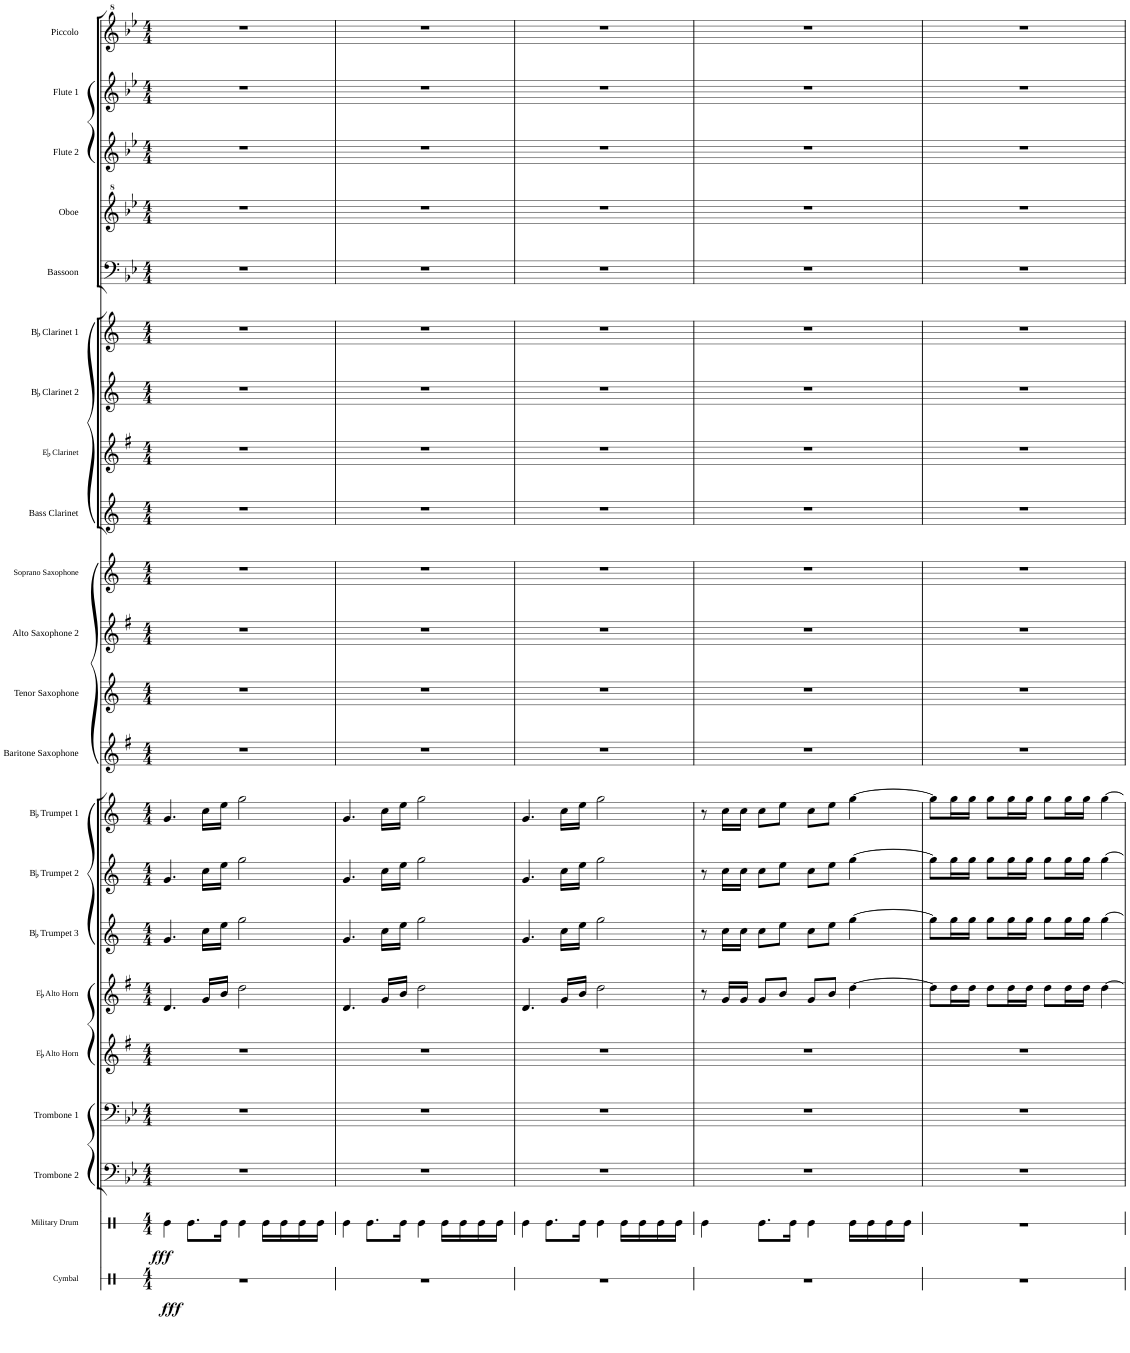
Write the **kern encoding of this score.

**kern	**dynam	**kern	**dynam	**kern	**kern	**kern	**kern	**kern	**kern	**kern	**kern	**kern	**kern	**kern	**kern	**kern	**kern	**kern	**kern	**kern	**kern	**kern	**kern
*part22	*part22	*part21	*part21	*part20	*part19	*part18	*part17	*part16	*part15	*part14	*part13	*part12	*part11	*part10	*part9	*part8	*part7	*part6	*part5	*part4	*part3	*part2	*part1
*staff22	*staff22	*staff21	*staff21	*staff20	*staff19	*staff18	*staff17	*staff16	*staff15	*staff14	*staff13	*staff12	*staff11	*staff10	*staff9	*staff8	*staff7	*staff6	*staff5	*staff4	*staff3	*staff2	*staff1
*I"Cymbal	*	*I"Military Drum	*	*I"Trombone 2	*I"Trombone 1	*I"EaccidentalFlat Alto Horn	*I"EaccidentalFlat Alto Horn	*I"BaccidentalFlat Trumpet 3	*I"BaccidentalFlat Trumpet 2	*I"BaccidentalFlat Trumpet 1	*I"Baritone Saxophone	*I"Tenor Saxophone	*I"Alto Saxophone 2	*I"Soprano Saxophone	*I"Bass Clarinet	*I"EaccidentalFlat Clarinet	*I"BaccidentalFlat Clarinet 2	*I"BaccidentalFlat Clarinet 1	*I"Bassoon	*I"Oboe	*I"Flute 2	*I"Flute 1	*I"Piccolo
*I'Cym.	*	*I'Mil. Dr.	*	*I'Trb. 2	*I'Trb. 1	*I'EaccidentalFlat A. Hn.	*I'EaccidentalFlat A. Hn.	*I'Tpt. 3	*I'Tpt. 2	*I'Tpt. 1	*I'Bar. Sax.	*I'T. Sax.	*I'A. Sax. 2	*I'S. Sax.	*I'B. Cl.	*I'EaccidentalFlat Cl.	*I'BaccidentalFlat Cl. 2	*I'BaccidentalFlat Cl. 1	*I'Bsn.	*I'Ob.	*I'Fl. 2	*I'Fl. 1	*I'Picc.
*stria1	*	*stria1	*	*	*	*	*	*	*	*	*	*	*	*	*	*	*	*	*	*	*	*	*
*clefX	*	*clefX	*	*clefF4	*clefF4	*clefG2	*clefG2	*clefG2	*clefG2	*clefG2	*clefG2	*clefG2	*clefG2	*clefG2	*clefG2	*clefG2	*clefG2	*clefG2	*clefF4	*clefG^2	*clefG2	*clefG2	*clefG^2
*	*	*	*	*	*	*Trd5c9	*Trd5c9	*Trd1c2	*Trd1c2	*Trd1c2	*Trd12c21	*Trd8c14	*Trd5c9	*Trd1c2	*Trd8c14	*Trd-2c-3	*Trd1c2	*Trd1c2	*	*	*	*	*Trd-7c-12
*k[]	*	*k[]	*	*k[b-e-]	*k[b-e-]	*k[f#]	*k[f#]	*k[]	*k[]	*k[]	*k[f#]	*k[]	*k[f#]	*k[]	*k[]	*k[f#]	*k[]	*k[]	*k[b-e-]	*k[b-e-]	*k[b-e-]	*k[b-e-]	*k[b-e-]
*M4/4	*	*M4/4	*	*M4/4	*M4/4	*M4/4	*M4/4	*M4/4	*M4/4	*M4/4	*M4/4	*M4/4	*M4/4	*M4/4	*M4/4	*M4/4	*M4/4	*M4/4	*M4/4	*M4/4	*M4/4	*M4/4	*M4/4
=1	=1	=1	=1	=1	=1	=1	=1	=1	=1	=1	=1	=1	=1	=1	=1	=1	=1	=1	=1	=1	=1	=1	=1
!	!LO:DY:b	!	!LO:DY:b	!	!	!	!	!	!	!	!	!	!	!	!	!	!	!	!	!	!	!	!
1r	fff	4Re\	fff	1r	1r	1r	4.d/	4.g/	4.g/	4.g/	1r	1r	1r	1r	1r	1r	1r	1r	1r	1r	1r	1r	1r
.	.	8.Re\L	.	.	.	.	.	.	.	.	.	.	.	.	.	.	.	.	.	.	.	.	.
.	.	.	.	.	.	.	16g/LL	16cc\LL	16cc\LL	16cc\LL	.	.	.	.	.	.	.	.	.	.	.	.	.
.	.	16Re\Jk	.	.	.	.	16b/JJ	16ee\JJ	16ee\JJ	16ee\JJ	.	.	.	.	.	.	.	.	.	.	.	.	.
.	.	4Re\	.	.	.	.	2dd\	2gg\	2gg\	2gg\	.	.	.	.	.	.	.	.	.	.	.	.	.
.	.	16Re\LL	.	.	.	.	.	.	.	.	.	.	.	.	.	.	.	.	.	.	.	.	.
.	.	16Re\	.	.	.	.	.	.	.	.	.	.	.	.	.	.	.	.	.	.	.	.	.
.	.	16Re\	.	.	.	.	.	.	.	.	.	.	.	.	.	.	.	.	.	.	.	.	.
.	.	16Re\JJ	.	.	.	.	.	.	.	.	.	.	.	.	.	.	.	.	.	.	.	.	.
=2	=2	=2	=2	=2	=2	=2	=2	=2	=2	=2	=2	=2	=2	=2	=2	=2	=2	=2	=2	=2	=2	=2	=2
1r	.	4Re\	.	1r	1r	1r	4.d/	4.g/	4.g/	4.g/	1r	1r	1r	1r	1r	1r	1r	1r	1r	1r	1r	1r	1r
.	.	8.Re\L	.	.	.	.	.	.	.	.	.	.	.	.	.	.	.	.	.	.	.	.	.
.	.	.	.	.	.	.	16g/LL	16cc\LL	16cc\LL	16cc\LL	.	.	.	.	.	.	.	.	.	.	.	.	.
.	.	16Re\Jk	.	.	.	.	16b/JJ	16ee\JJ	16ee\JJ	16ee\JJ	.	.	.	.	.	.	.	.	.	.	.	.	.
.	.	4Re\	.	.	.	.	2dd\	2gg\	2gg\	2gg\	.	.	.	.	.	.	.	.	.	.	.	.	.
.	.	16Re\LL	.	.	.	.	.	.	.	.	.	.	.	.	.	.	.	.	.	.	.	.	.
.	.	16Re\	.	.	.	.	.	.	.	.	.	.	.	.	.	.	.	.	.	.	.	.	.
.	.	16Re\	.	.	.	.	.	.	.	.	.	.	.	.	.	.	.	.	.	.	.	.	.
.	.	16Re\JJ	.	.	.	.	.	.	.	.	.	.	.	.	.	.	.	.	.	.	.	.	.
=3	=3	=3	=3	=3	=3	=3	=3	=3	=3	=3	=3	=3	=3	=3	=3	=3	=3	=3	=3	=3	=3	=3	=3
1r	.	4Re\	.	1r	1r	1r	4.d/	4.g/	4.g/	4.g/	1r	1r	1r	1r	1r	1r	1r	1r	1r	1r	1r	1r	1r
.	.	8.Re\L	.	.	.	.	.	.	.	.	.	.	.	.	.	.	.	.	.	.	.	.	.
.	.	.	.	.	.	.	16g/LL	16cc\LL	16cc\LL	16cc\LL	.	.	.	.	.	.	.	.	.	.	.	.	.
.	.	16Re\Jk	.	.	.	.	16b/JJ	16ee\JJ	16ee\JJ	16ee\JJ	.	.	.	.	.	.	.	.	.	.	.	.	.
.	.	4Re\	.	.	.	.	2dd\	2gg\	2gg\	2gg\	.	.	.	.	.	.	.	.	.	.	.	.	.
.	.	16Re\LL	.	.	.	.	.	.	.	.	.	.	.	.	.	.	.	.	.	.	.	.	.
.	.	16Re\	.	.	.	.	.	.	.	.	.	.	.	.	.	.	.	.	.	.	.	.	.
.	.	16Re\	.	.	.	.	.	.	.	.	.	.	.	.	.	.	.	.	.	.	.	.	.
.	.	16Re\JJ	.	.	.	.	.	.	.	.	.	.	.	.	.	.	.	.	.	.	.	.	.
=4	=4	=4	=4	=4	=4	=4	=4	=4	=4	=4	=4	=4	=4	=4	=4	=4	=4	=4	=4	=4	=4	=4	=4
1r	.	4Re\	.	1r	1r	1r	8r	8r	8r	8r	1r	1r	1r	1r	1r	1r	1r	1r	1r	1r	1r	1r	1r
.	.	.	.	.	.	.	16g/LL	16cc\LL	16cc\LL	16cc\LL	.	.	.	.	.	.	.	.	.	.	.	.	.
.	.	.	.	.	.	.	16g/JJ	16cc\JJ	16cc\JJ	16cc\JJ	.	.	.	.	.	.	.	.	.	.	.	.	.
.	.	8.Re\L	.	.	.	.	8g/L	8cc\L	8cc\L	8cc\L	.	.	.	.	.	.	.	.	.	.	.	.	.
.	.	.	.	.	.	.	8b/J	8ee\J	8ee\J	8ee\J	.	.	.	.	.	.	.	.	.	.	.	.	.
.	.	16Re\Jk	.	.	.	.	.	.	.	.	.	.	.	.	.	.	.	.	.	.	.	.	.
.	.	4Re\	.	.	.	.	8g/L	8cc\L	8cc\L	8cc\L	.	.	.	.	.	.	.	.	.	.	.	.	.
.	.	.	.	.	.	.	8b/J	8ee\J	8ee\J	8ee\J	.	.	.	.	.	.	.	.	.	.	.	.	.
.	.	16Re\LL	.	.	.	.	[4dd\	[4gg\	[4gg\	[4gg\	.	.	.	.	.	.	.	.	.	.	.	.	.
.	.	16Re\	.	.	.	.	.	.	.	.	.	.	.	.	.	.	.	.	.	.	.	.	.
.	.	16Re\	.	.	.	.	.	.	.	.	.	.	.	.	.	.	.	.	.	.	.	.	.
.	.	16Re\JJ	.	.	.	.	.	.	.	.	.	.	.	.	.	.	.	.	.	.	.	.	.
=5	=5	=5	=5	=5	=5	=5	=5	=5	=5	=5	=5	=5	=5	=5	=5	=5	=5	=5	=5	=5	=5	=5	=5
1r	.	1r	.	1r	1r	1r	8dd\L]	8gg\L]	8gg\L]	8gg\L]	1r	1r	1r	1r	1r	1r	1r	1r	1r	1r	1r	1r	1r
.	.	.	.	.	.	.	16dd\L	16gg\L	16gg\L	16gg\L	.	.	.	.	.	.	.	.	.	.	.	.	.
.	.	.	.	.	.	.	16dd\JJ	16gg\JJ	16gg\JJ	16gg\JJ	.	.	.	.	.	.	.	.	.	.	.	.	.
.	.	.	.	.	.	.	8dd\L	8gg\L	8gg\L	8gg\L	.	.	.	.	.	.	.	.	.	.	.	.	.
.	.	.	.	.	.	.	16dd\L	16gg\L	16gg\L	16gg\L	.	.	.	.	.	.	.	.	.	.	.	.	.
.	.	.	.	.	.	.	16dd\JJ	16gg\JJ	16gg\JJ	16gg\JJ	.	.	.	.	.	.	.	.	.	.	.	.	.
.	.	.	.	.	.	.	8dd\L	8gg\L	8gg\L	8gg\L	.	.	.	.	.	.	.	.	.	.	.	.	.
.	.	.	.	.	.	.	16dd\L	16gg\L	16gg\L	16gg\L	.	.	.	.	.	.	.	.	.	.	.	.	.
.	.	.	.	.	.	.	16dd\JJ	16gg\JJ	16gg\JJ	16gg\JJ	.	.	.	.	.	.	.	.	.	.	.	.	.
.	.	.	.	.	.	.	[4dd\	[4gg\	[4gg\	[4gg\	.	.	.	.	.	.	.	.	.	.	.	.	.
=	=	=	=	=	=	=	=	=	=	=	=	=	=	=	=	=	=	=	=	=	=	=	=
*-	*-	*-	*-	*-	*-	*-	*-	*-	*-	*-	*-	*-	*-	*-	*-	*-	*-	*-	*-	*-	*-	*-	*-
